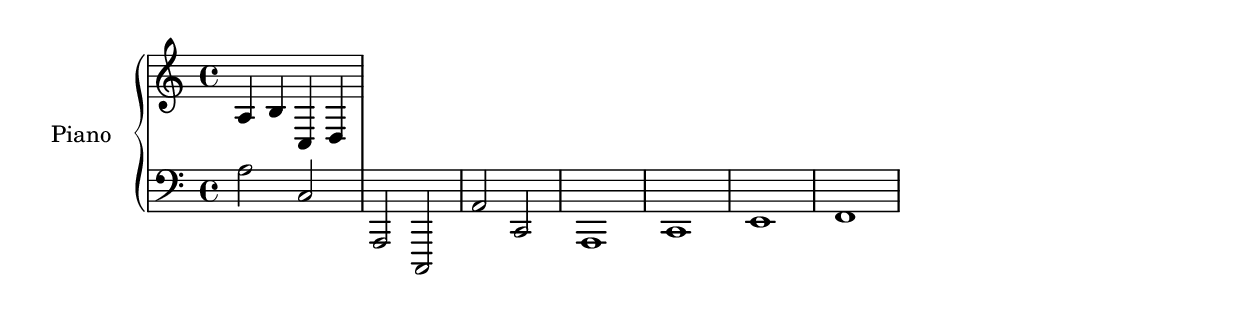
upper = {
  \clef treble
  \key c \major
  \time 4/4

  a4 b c d 
}

lower = {
  \clef bass
  \key c \major
  \time 4/4

  a2 c a,, c,, a, c,
  a,,1 c, e, f,
}

\score {
  \new PianoStaff <<
    \set PianoStaff.instrumentName = #"Piano  "
    \new Staff = "upper" \upper
    \new Staff = "lower" \lower
  >>
  \layout { }
  \midi { }
} 